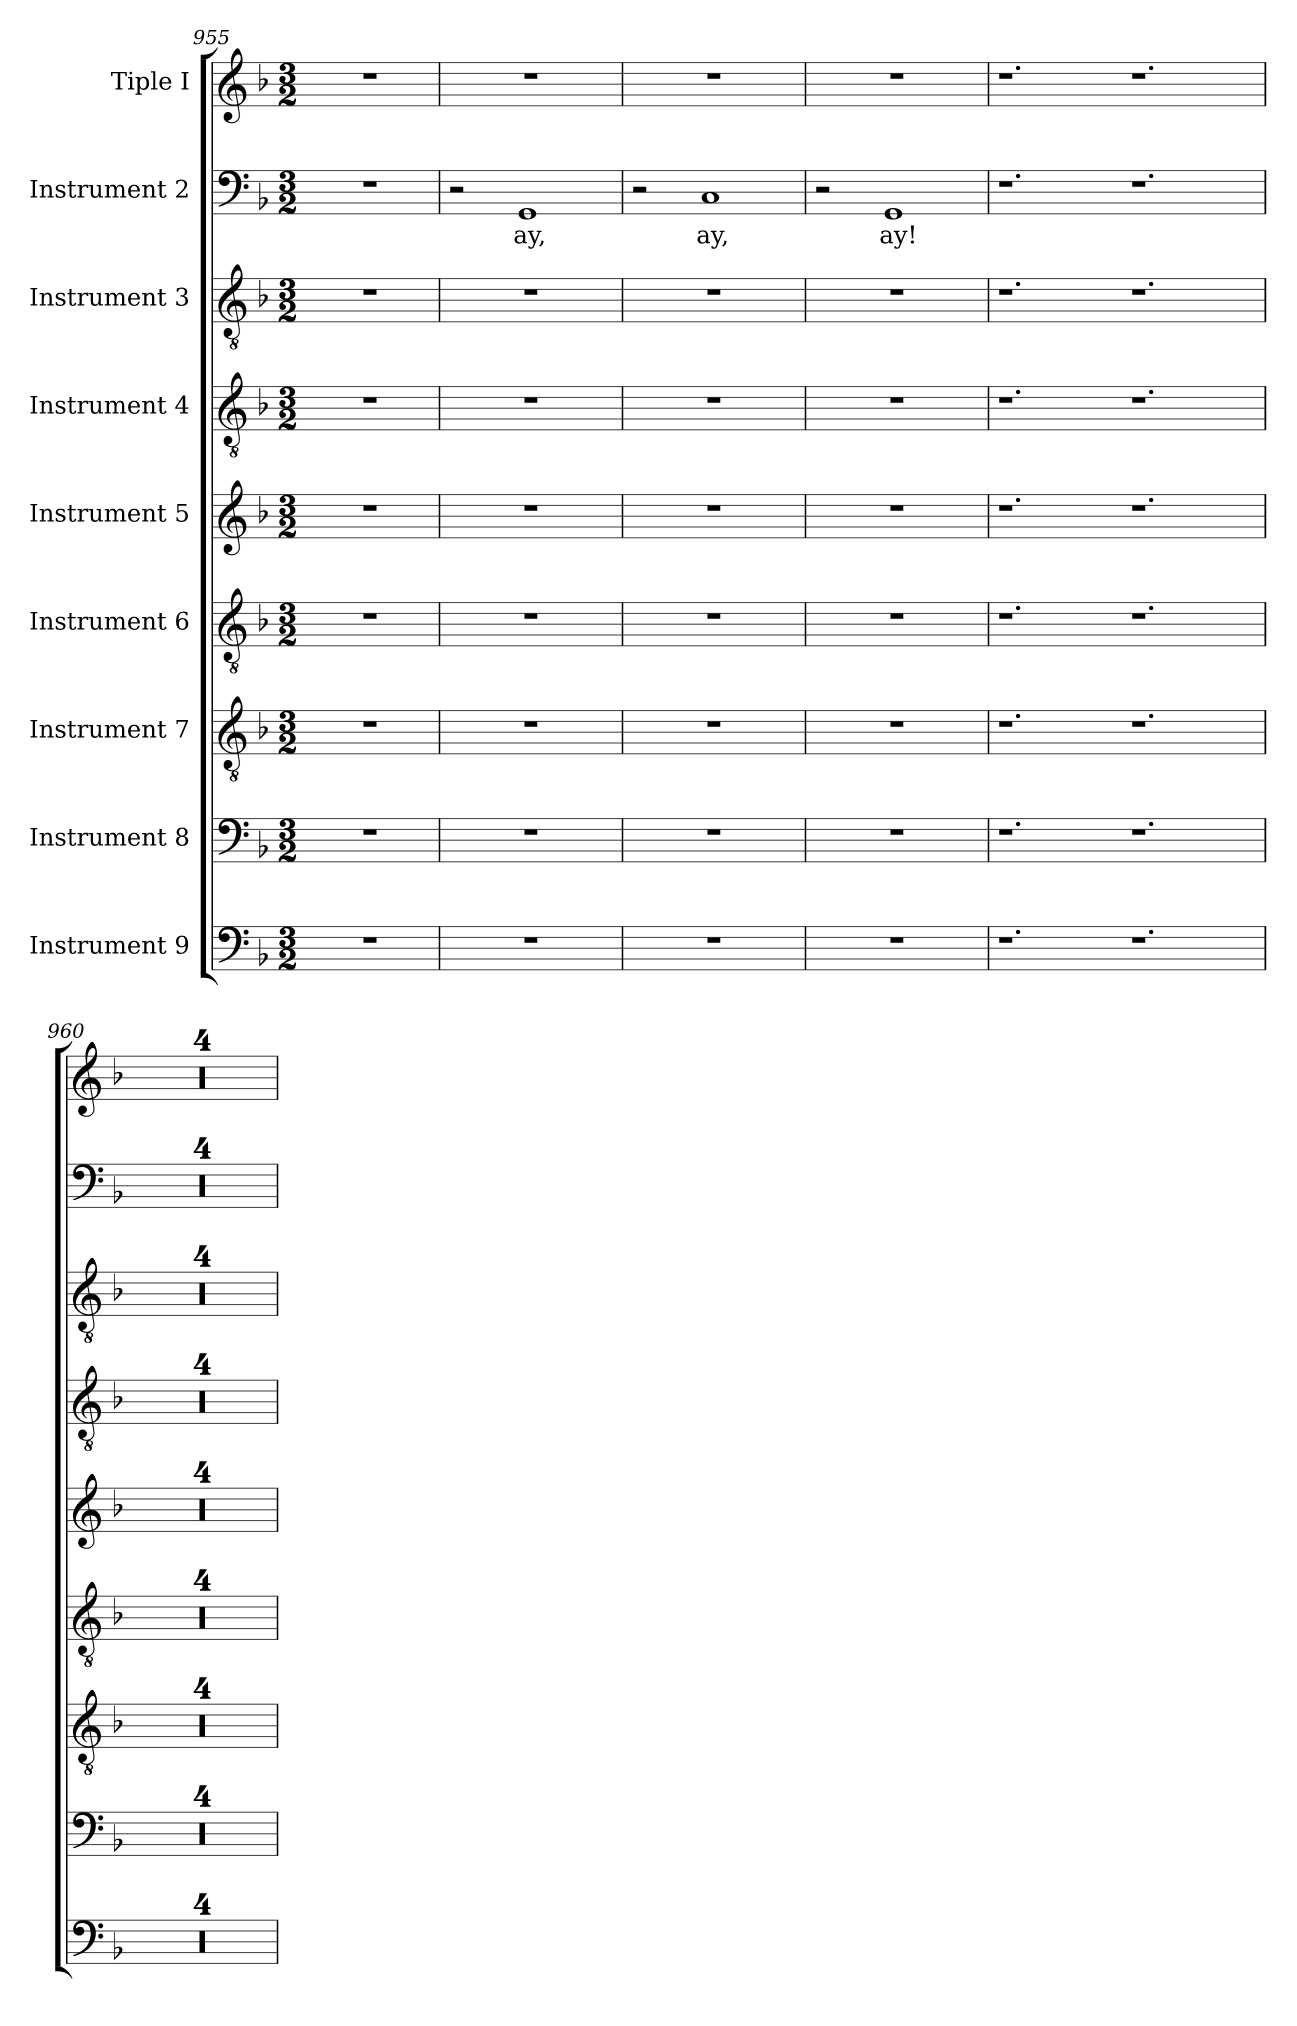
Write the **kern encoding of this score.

**kern	**kern	**kern	**kern	**kern	**kern	**kern	**kern	**text	**kern
*part9	*part8	*part7	*part6	*part5	*part4	*part3	*part2	*part2	*part1
*staff9	*staff8	*staff7	*staff6	*staff5	*staff4	*staff3	*staff2	*staff2	*staff1
*I"Instrument 9	*I"Instrument 8	*I"Instrument 7	*I"Instrument 6	*I"Instrument 5	*I"Instrument 4	*I"Instrument 3	*I"Instrument 2	*	*I"Tiple I
*clefF4	*clefF4	*clefGv2	*clefGv2	*clefG2	*clefGv2	*clefGv2	*clefF4	*	*clefG2
*k[b-]	*k[b-]	*k[b-]	*k[b-]	*k[b-]	*k[b-]	*k[b-]	*k[b-]	*	*k[b-]
*F:	*F:	*F:	*F:	*F:	*F:	*F:	*F:	*	*F:
*M3/2	*M3/2	*M3/2	*M3/2	*M3/2	*M3/2	*M3/2	*M3/2	*	*M3/2
=955	=955	=955	=955	=955	=955	=955	=955	=955	=955
1.r	1.r	1.r	1.r	1.r	1.r	1.r	1.r	.	1.r
=956	=956	=956	=956	=956	=956	=956	=956	=956	=956
1.r	1.r	1.r	1.r	1.r	1.r	1.r	2r	.	1.r
!	!	!	!	!	!	!	!	!LO:LY:b:cj	!
.	.	.	.	.	.	.	1GG	ay,	.
=957	=957	=957	=957	=957	=957	=957	=957	=957	=957
1.r	1.r	1.r	1.r	1.r	1.r	1.r	2r	.	1.r
!	!	!	!	!	!	!	!	!LO:LY:b:cj	!
.	.	.	.	.	.	.	1C	ay,	.
=958	=958	=958	=958	=958	=958	=958	=958	=958	=958
1.r	1.r	1.r	1.r	1.r	1.r	1.r	2r	.	1.r
!	!	!	!	!	!	!	!	!LO:LY:b:cj	!
.	.	.	.	.	.	.	1GG	ay!	.
=959	=959	=959	=959	=959	=959	=959	=959	=959	=959
1.r	1.r	1.r	1.r	1.r	1.r	1.r	1.r	.	1.r
1.r	1.r	1.r	1.r	1.r	1.r	1.r	1.r	.	1.r
=960	=960	=960	=960	=960	=960	=960	=960	=960	=960
1.r	1.r	1.r	1.r	1.r	1.r	1.r	1.r	.	1.r
=961	=961	=961	=961	=961	=961	=961	=961	=961	=961
1.r	1.r	1.r	1.r	1.r	1.r	1.r	1.r	.	1.r
=962	=962	=962	=962	=962	=962	=962	=962	=962	=962
1.r	1.r	1.r	1.r	1.r	1.r	1.r	1.r	.	1.r
=963	=963	=963	=963	=963	=963	=963	=963	=963	=963
1.r	1.r	1.r	1.r	1.r	1.r	1.r	1.r	.	1.r
=	=	=	=	=	=	=	=	=	=
*-	*-	*-	*-	*-	*-	*-	*-	*-	*-
